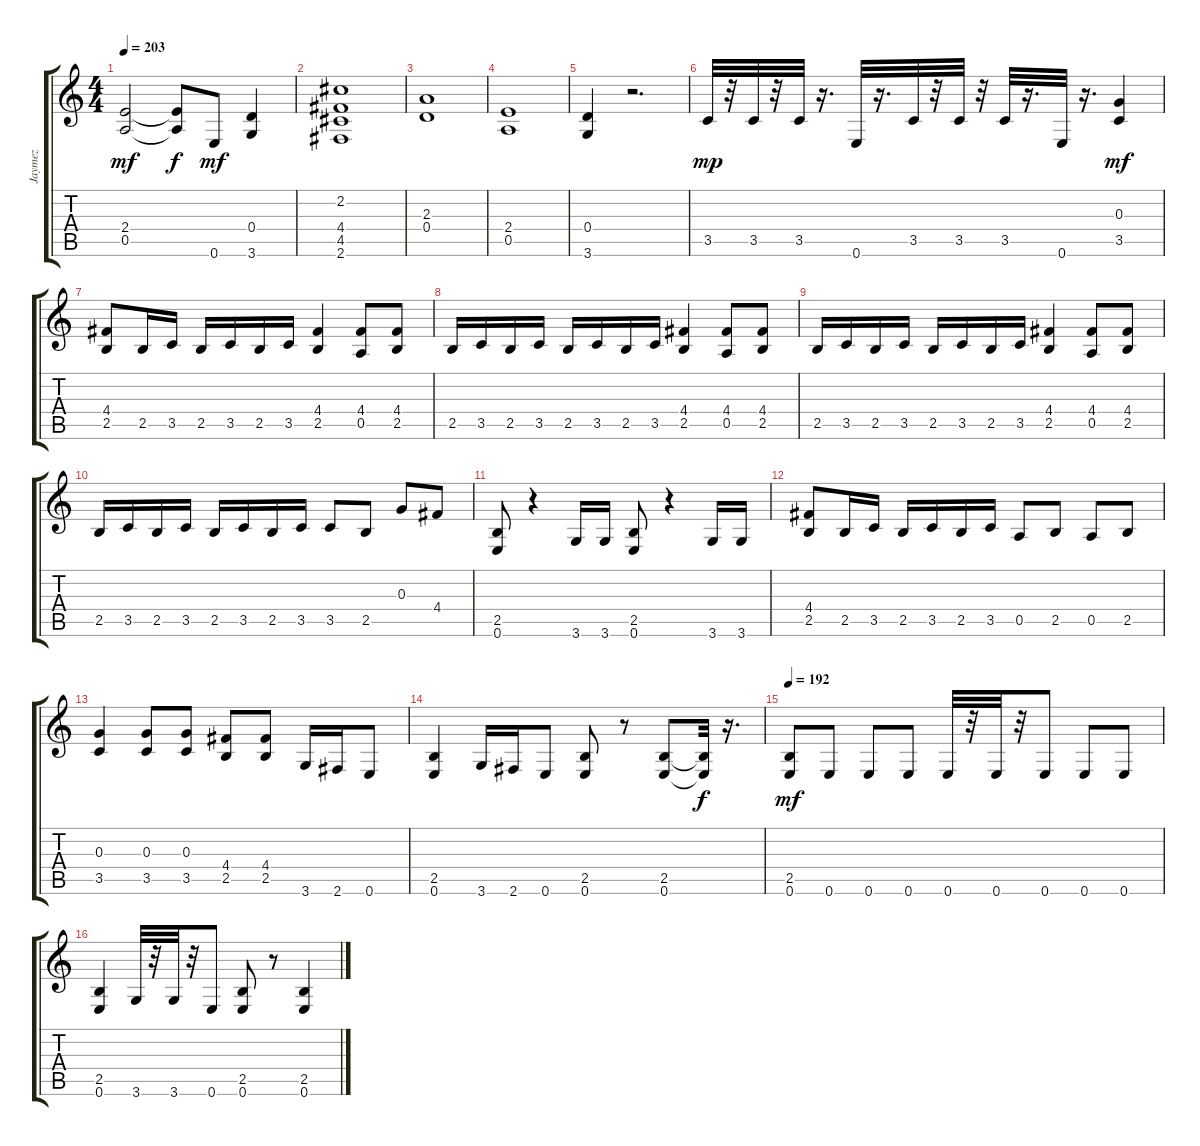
\track ("Jaymez" "Jaymez") {instrument distortionguitar}
\staff {score tabs}
\tuning (E4 B3 G3 D3 A2 E2) {hide}
\ts (4 4)
\tempo 203
\clef g2
\ks c
(2.4 0.5).2{dy mf} (2.4{t} 0.5{t}).8{dy f} 0.6.8{dy mf} (0.4 3.6).4 |
(2.2 4.4 4.5 2.6).1 |
(2.3 0.4).1 |
(2.4 0.5).1 |
(0.4 3.6).4 r.2{d} |
3.5.32{dy mp} r.32 3.5.32 r.32 3.5.32 r.16{d} 0.6.32 r.16{d} 3.5.32 r.32 3.5.32 r.32 3.5.32 r.16{d} 0.6.32 r.16{d} (0.3 3.5).4{dy mf} |
(4.4 2.5).8 2.5.16 3.5.16 2.5.16 3.5.16 2.5.16 3.5.16 (4.4 2.5).4 (4.4 0.5).8 (4.4 2.5).8 |
2.5.16 3.5.16 2.5.16 3.5.16 2.5.16 3.5.16 2.5.16 3.5.16 (4.4 2.5).4 (4.4 0.5).8 (4.4 2.5).8 |
2.5.16 3.5.16 2.5.16 3.5.16 2.5.16 3.5.16 2.5.16 3.5.16 (4.4 2.5).4 (4.4 0.5).8 (4.4 2.5).8 |
2.5.16 3.5.16 2.5.16 3.5.16 2.5.16 3.5.16 2.5.16 3.5.16 3.5.8 2.5.8 0.3.8 4.4.8 |
(2.5 0.6).8 r.4 3.6.16 3.6.16 (2.5 0.6).8 r.4 3.6.16 3.6.16 |
(4.4 2.5).8 2.5.16 3.5.16 2.5.16 3.5.16 2.5.16 3.5.16 0.5.8 2.5.8 0.5.8 2.5.8 |
(0.3 3.5).4 (0.3 3.5).8 (0.3 3.5).8 (4.4 2.5).8 (4.4 2.5).8 3.6.16 2.6.16 0.6.8 |
(2.5 0.6).4 3.6.16 2.6.16 0.6.8 (2.5 0.6).8 r.8 (2.5 0.6).8 (2.5{t} 0.6{t}).32{dy f} r.16{d} |
\tempo 192
(2.5 0.6).8{dy mf} 0.6.8 0.6.8 0.6.8 0.6.32 r.32 0.6.32 r.32 0.6.8 0.6.8 0.6.8 |
(2.5 0.6).4 3.6.32 r.32 3.6.32 r.32 0.6.8 (2.5 0.6).8 r.8 (2.5 0.6).4
